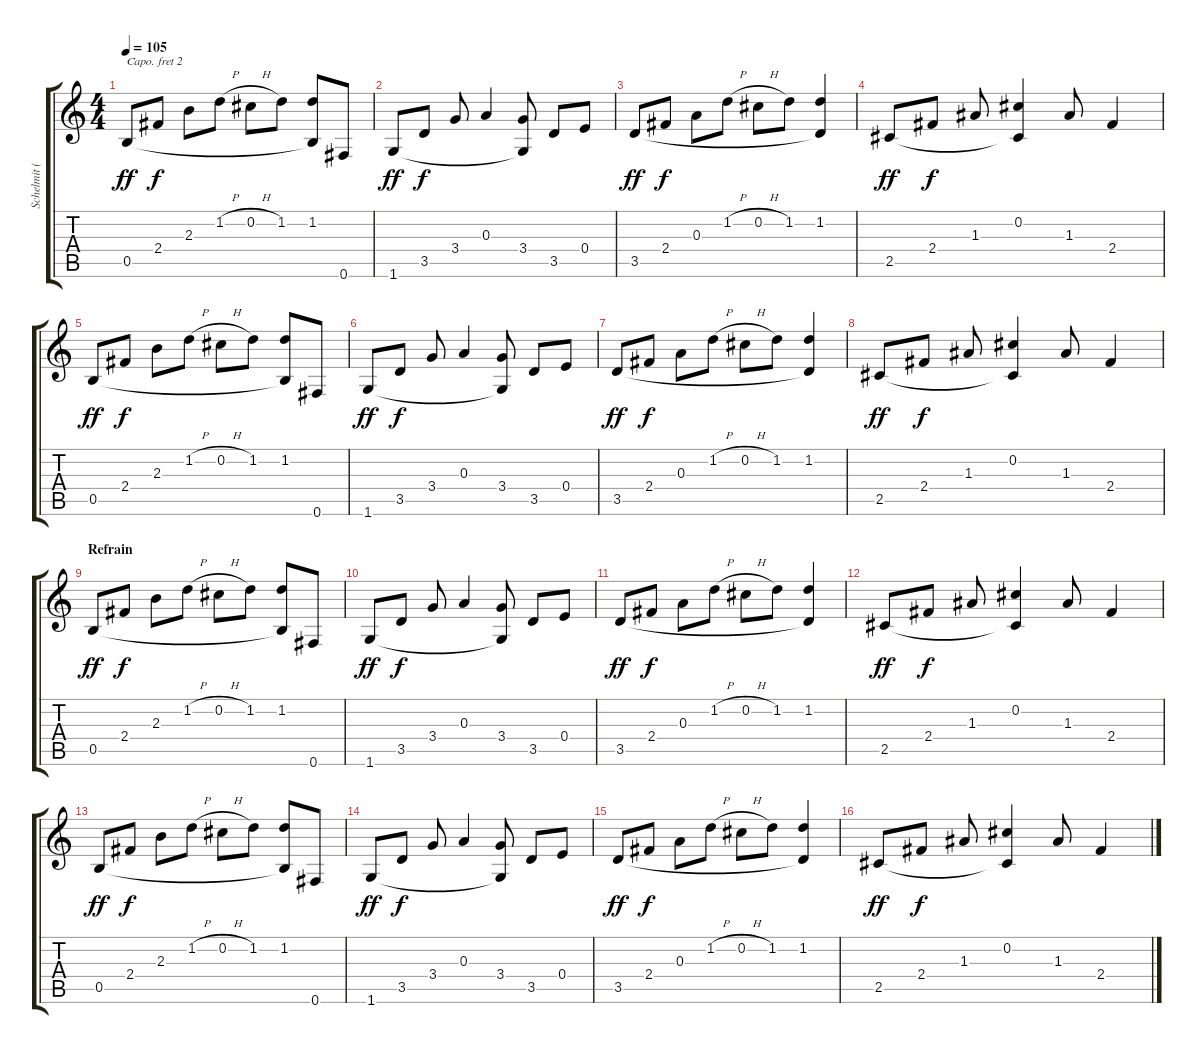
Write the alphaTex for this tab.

\track ("Schelmit (guitare)" "Schelmit (") {instrument acousticguitarnylon}
\staff {score tabs}
\capo 2
\tuning (E4 B3 G3 D3 A2 E2) {hide}
\ts (4 4)
\tempo 105
\clef g2
\ks c
0.5.8{dy ff} 2.4.8{dy f} 2.3.8 1.2{h}.8 0.2{h}.8 1.2.8 (1.2 0.5{t}).8 0.6.8 |
1.6.8{dy ff} 3.5.8{dy f} 3.4.8 0.3.4 (3.4 1.6{t}).8 3.5.8 0.4.8 |
3.5.8{dy ff} 2.4.8{dy f} 0.3.8 1.2{h}.8 0.2{h}.8 1.2.8 (1.2 3.5{t}).4 |
2.5.8{dy ff} 2.4.8{dy f} 1.3.8 (0.2 2.5{t}).4 1.3.8 2.4.4 |
0.5.8{dy ff} 2.4.8{dy f} 2.3.8 1.2{h}.8 0.2{h}.8 1.2.8 (1.2 0.5{t}).8 0.6.8 |
1.6.8{dy ff} 3.5.8{dy f} 3.4.8 0.3.4 (3.4 1.6{t}).8 3.5.8 0.4.8 |
3.5.8{dy ff} 2.4.8{dy f} 0.3.8 1.2{h}.8 0.2{h}.8 1.2.8 (1.2 3.5{t}).4 |
2.5.8{dy ff} 2.4.8{dy f} 1.3.8 (0.2 2.5{t}).4 1.3.8 2.4.4 |
\section ("" "Refrain")
0.5.8{dy ff} 2.4.8{dy f} 2.3.8 1.2{h}.8 0.2{h}.8 1.2.8 (1.2 0.5{t}).8 0.6.8 |
1.6.8{dy ff} 3.5.8{dy f} 3.4.8 0.3.4 (3.4 1.6{t}).8 3.5.8 0.4.8 |
3.5.8{dy ff} 2.4.8{dy f} 0.3.8 1.2{h}.8 0.2{h}.8 1.2.8 (1.2 3.5{t}).4 |
2.5.8{dy ff} 2.4.8{dy f} 1.3.8 (0.2 2.5{t}).4 1.3.8 2.4.4 |
0.5.8{dy ff} 2.4.8{dy f} 2.3.8 1.2{h}.8 0.2{h}.8 1.2.8 (1.2 0.5{t}).8 0.6.8 |
1.6.8{dy ff} 3.5.8{dy f} 3.4.8 0.3.4 (3.4 1.6{t}).8 3.5.8 0.4.8 |
3.5.8{dy ff} 2.4.8{dy f} 0.3.8 1.2{h}.8 0.2{h}.8 1.2.8 (1.2 3.5{t}).4 |
2.5.8{dy ff} 2.4.8{dy f} 1.3.8 (0.2 2.5{t}).4 1.3.8 2.4.4
